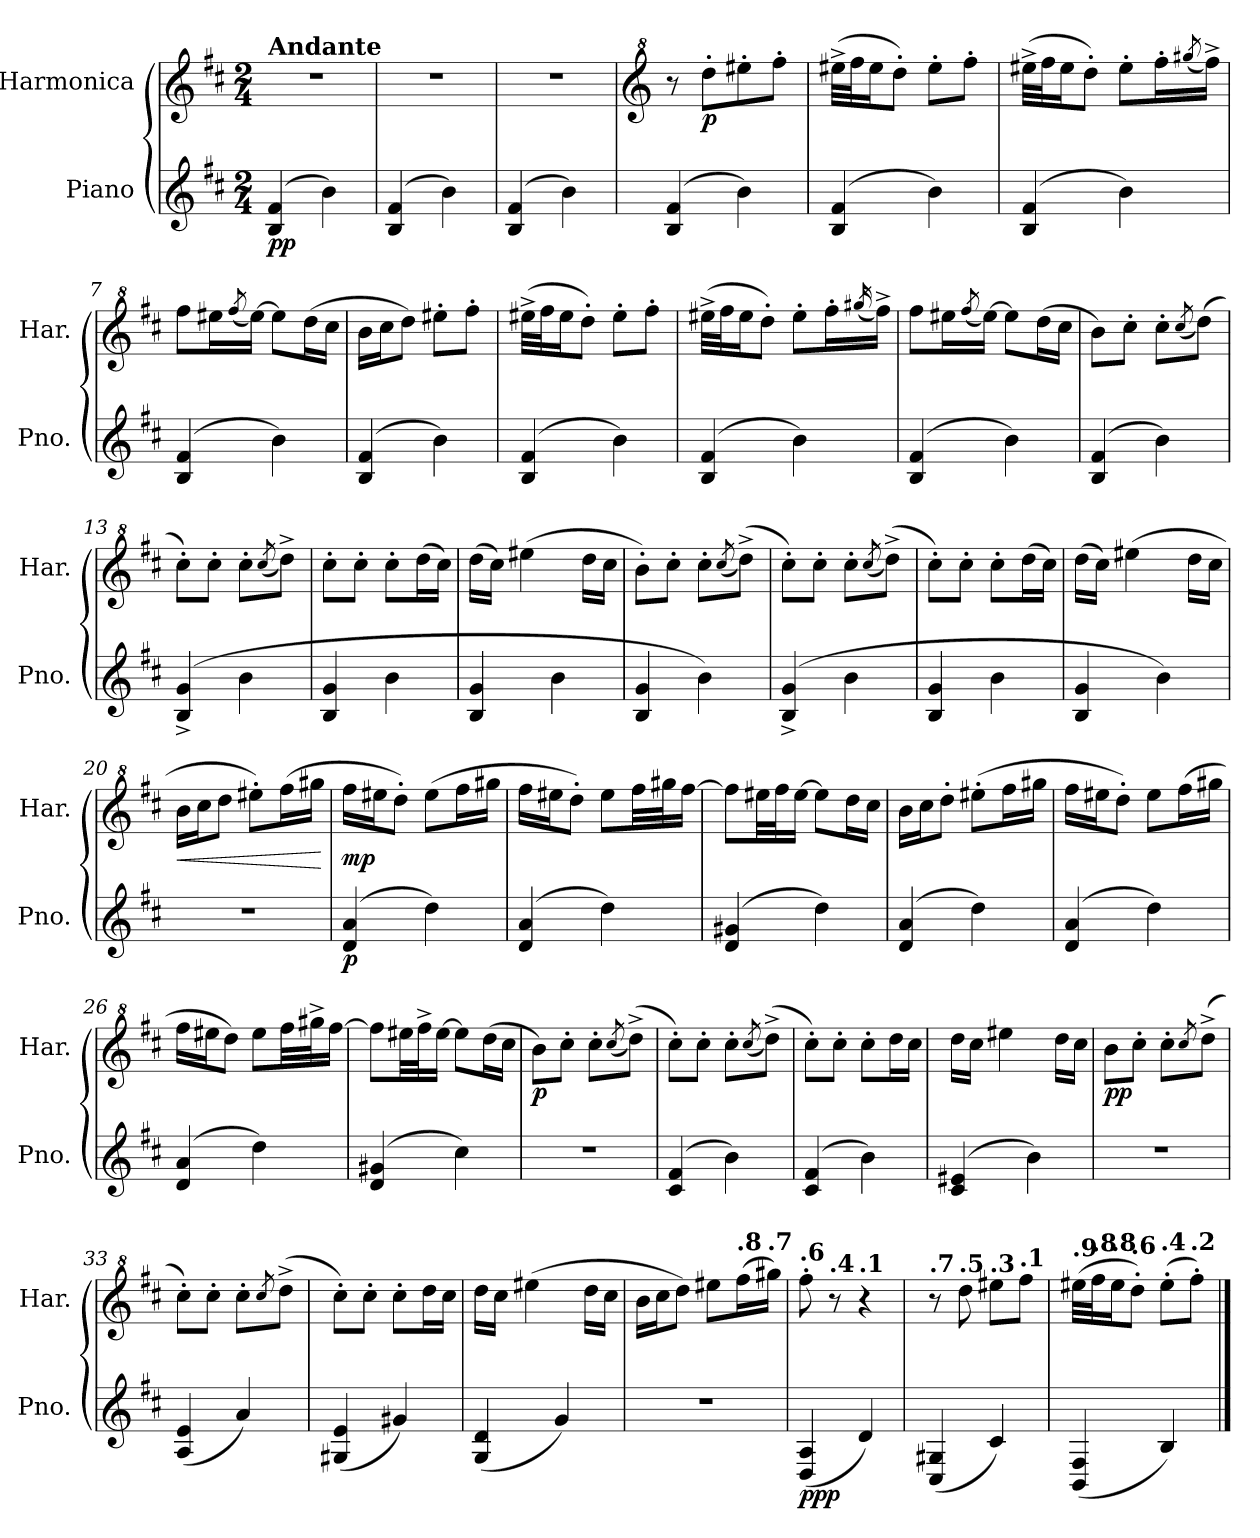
**kern	**dynam	**kern	**dynam
*part2	*part2	*part1	*part1
*staff2	*staff2	*staff1	*staff1
*I"Piano	*	*I"Harmonica	*
*I'Pno.	*	*I'Har.	*
*clefG2	*	*clefG2	*
*k[f#c#]	*	*k[f#c#]	*
*M2/4	*	*M2/4	*
*MM90	*	*MM90	*
=1	=1	=1	=1
!	!	!LO:TX:a:B:t=Andante	!
!	!LO:DY:b	!	!
(4B/ 4f#/	pp	2r	.
4b\)	.	.	.
=2	=2	=2	=2
(4B/ 4f#/	.	2r	.
4b\)	.	.	.
=3	=3	=3	=3
(4B/ 4f#/	.	2r	.
4b\)	.	.	.
=4	=4	=4	=4
*	*	*clefG^2	*
(4B/ 4f#/	.	8r	.
!	!	!	!LO:DY:b
.	.	8ddd'\L	p
4b\)	.	8eee#X'\	.
.	.	8fff#'\J	.
=5	=5	=5	=5
(4B/ 4f#/	.	(32eee#X^\LLL	.
.	.	32fff#\J	.
.	.	16eee#\J	.
.	.	8ddd'\J)	.
4b\)	.	8eee#'\L	.
.	.	8fff#'\J	.
=6	=6	=6	=6
(4B/ 4f#/	.	(32eee#X^\LLL	.
.	.	32fff#\J	.
.	.	16eee#\J	.
.	.	8ddd'\J)	.
4b\)	.	8eee#'\L	.
.	.	16fff#'\L	.
.	.	(8qggg#X/	.
.	.	16fff#^\JJ)	.
=7	=7	=7	=7
(4B/ 4f#/	.	8fff#\L	.
.	.	16eee#X\L	.
.	.	(8qfff#/	.
.	.	[16eee#\JJ)	.
4b\)	.	8eee#\L]	.
.	.	(16ddd\L	.
.	.	16ccc#\JJ	.
!!LO:LB:g=z
=8	=8	=8	=8
(4B/ 4f#/	.	16bb\LL	.
.	.	16ccc#\J	.
.	.	8ddd\J)	.
4b\)	.	8eee#X'\L	.
.	.	8fff#'\J	.
=9	=9	=9	=9
(4B/ 4f#/	.	(32eee#X^\LLL	.
.	.	32fff#\J	.
.	.	16eee#\J	.
.	.	8ddd'\J)	.
4b\)	.	8eee#'\L	.
.	.	8fff#'\J	.
=10	=10	=10	=10
(4B/ 4f#/	.	(32eee#X^\LLL	.
.	.	32fff#\J	.
.	.	16eee#\J	.
.	.	8ddd'\J)	.
4b\)	.	8eee#'\L	.
.	.	16fff#'\L	.
.	.	(16qggg#X/	.
.	.	16fff#^\JJ)	.
=11	=11	=11	=11
(4B/ 4f#/	.	8fff#\L	.
.	.	16eee#X\L	.
.	.	(8qfff#/	.
.	.	[16eee#\JJ)	.
4b\)	.	8eee#\L]	.
.	.	(16ddd\L	.
.	.	16ccc#\JJ	.
=12	=12	=12	=12
(4B/ 4f#/	.	8bb\L)	.
.	.	8ccc#'\J	.
4b\)	.	8ccc#'\L	.
.	.	(8qccc#/	.
.	.	(8ddd\J)	.
=13	=13	=13	=13
(>4B/^ 4g/^	.	8ccc#'\L)	.
.	.	8ccc#'\J	.
4b\	.	8ccc#'\L	.
.	.	(8qccc#/	.
.	.	8ddd^\J)	.
!!LO:LB:g=z
=14	=14	=14	=14
4B/ 4g/	.	8ccc#'\L	.
.	.	8ccc#'\J	.
4b\	.	8ccc#'\L	.
.	.	(16ddd\L	.
.	.	16ccc#\JJ)	.
=15	=15	=15	=15
4B/ 4g/	.	(16ddd\LL	.
.	.	16ccc#\JJ)	.
.	.	(4eee#X\	.
4b\	.	.	.
.	.	16ddd\LL	.
.	.	16ccc#\JJ	.
=16	=16	=16	=16
!	!	!	!LO:DY:b
!	!	!	!LO:DY:n=1:b
4B/ 4g/	.	8bb'\L)	other-dynamics p
.	.	8ccc#'\J	.
4b\)	.	8ccc#'\L	.
.	.	(8qccc#/	.
.	.	(8ddd^\J)	.
=17	=17	=17	=17
(>4B/^ 4g/^	.	8ccc#'\L)	.
.	.	8ccc#'\J	.
4b\	.	8ccc#'\L	.
.	.	(8qccc#/	.
.	.	(8ddd^\J)	.
=18	=18	=18	=18
4B/ 4g/	.	8ccc#'\L)	.
.	.	8ccc#'\J	.
4b\	.	8ccc#'\L	.
.	.	(16ddd\L	.
.	.	16ccc#\JJ)	.
=19	=19	=19	=19
4B/ 4g/	.	(16ddd\LL	.
.	.	16ccc#\JJ)	.
.	.	(4eee#X\	.
4b\)	.	.	.
.	.	16ddd\LL	.
.	.	16ccc#\JJ	.
=20	=20	=20	=20
!	!	!	!LO:HP:b
2r	.	16bb\LL	<
.	.	16ccc#\J	.
.	.	8ddd\J	.
.	.	8eee#X'\L)	.
.	.	(16fff#\L	.
.	.	16ggg#X\JJ	.
.	.	.	[
!!LO:LB:g=z
=21	=21	=21	=21
!	!LO:DY:b	!	!LO:DY:b
(4d/ 4a/	p	16fff#\LL	mp
.	.	16eee#X\J	.
.	.	8ddd'\J)	.
4dd\)	.	(8eee#\L	.
.	.	16fff#\L	.
.	.	16ggg#X\JJ	.
=22	=22	=22	=22
(4d/ 4a/	.	16fff#\LL	.
.	.	16eee#X\J	.
.	.	8ddd'\J)	.
4dd\)	.	8eee#\L	.
.	.	32fff#\LL	.
.	.	32ggg#X\J	.
.	.	[16fff#\JJ	.
=23	=23	=23	=23
(4d/ 4g#X/	.	8fff#\L]	.
.	.	32eee#X\LL	.
.	.	32fff#\J	.
.	.	[16eee#\JJ	.
4dd\)	.	8eee#\L]	.
.	.	16ddd\L	.
.	.	16ccc#\JJ	.
=24	=24	=24	=24
(4d/ 4a/	.	16bb\LL	.
.	.	16ccc#\J	.
.	.	8ddd'\J	.
4dd\)	.	(8eee#X'\L	.
.	.	16fff#\L	.
.	.	16ggg#X\JJ	.
=25	=25	=25	=25
(4d/ 4a/	.	16fff#\LL	.
.	.	16eee#X\J	.
.	.	8ddd'\J)	.
4dd\)	.	8eee#\L	.
.	.	(16fff#\L	.
.	.	16ggg#X\JJ	.
!!LO:LB:g=z
=26	=26	=26	=26
(4d/ 4a/	.	16fff#\LL	.
.	.	16eee#X\J	.
.	.	8ddd\J)	.
4dd\)	.	8eee#\L	.
.	.	32fff#\LL	.
.	.	32ggg#X^\J	.
.	.	[16fff#\JJ	.
=27	=27	=27	=27
(4d/ 4g#X/	.	8fff#\L]	.
.	.	32eee#X\LL	.
.	.	32fff#^\J	.
.	.	[16eee#\JJ	.
4cc#\)	.	8eee#\L]	.
.	.	(16ddd\L	.
.	.	16ccc#\JJ	.
=28	=28	=28	=28
!	!	!	!LO:DY:b
2r	.	8bb\L)	p
.	.	8ccc#'\J	.
.	.	8ccc#'\L	.
.	.	(8qccc#/	.
.	.	(8ddd^\J)	.
=29	=29	=29	=29
(4c#/ 4f#/	.	8ccc#'\L)	.
.	.	8ccc#'\J	.
4b\)	.	8ccc#'\L	.
.	.	(8qccc#/	.
.	.	(8ddd^\J)	.
=30	=30	=30	=30
(4c#/ 4f#/	.	8ccc#'\L)	.
.	.	8ccc#'\J	.
4b\)	.	8ccc#'\L	.
.	.	16ddd\L	.
.	.	16ccc#\JJ	.
=31	=31	=31	=31
(4c#/ 4e#X/	.	16ddd\LL	.
.	.	16ccc#\JJ	.
.	.	4eee#X\	.
4b\)	.	.	.
.	.	16ddd\LL	.
.	.	16ccc#\JJ	.
!!LO:LB:g=z
=32	=32	=32	=32
!	!	!	!LO:DY:b
2r	.	8bb\L	pp
.	.	8ccc#'\J	.
.	.	8ccc#'\L	.
.	.	8qccc#/	.
.	.	(8ddd^\J	.
=33	=33	=33	=33
(4A/ 4e/	.	8ccc#'\L)	.
.	.	8ccc#'\J	.
4a/)	.	8ccc#'\L	.
.	.	8qccc#/	.
.	.	(8ddd^\J	.
=34	=34	=34	=34
(4G#X/ 4e/	.	8ccc#'\L)	.
.	.	8ccc#'\J	.
4g#X/)	.	8ccc#'\L	.
.	.	16ddd\L	.
.	.	16ccc#\JJ	.
=35	=35	=35	=35
(4G/ 4d/	.	16ddd\LL	.
.	.	16ccc#\JJ	.
.	.	(4eee#X\	.
4g/)	.	.	.
.	.	16ddd\LL	.
.	.	16ccc#\JJ	.
=36	=36	=36	=36
2r	.	16bb\LL	.
.	.	16ccc#\J	.
.	.	8ddd\J)	.
*	*	*MM89	*
.	.	8eee#X\L	.
*	*	*MM84	*
!	!	!LO:TX:a:B:t=.8	!
.	.	(16fff#\L	.
*	*	*MM82	*
!	!	!LO:TX:a:B:t=.7	!
.	.	16ggg#X\JJ)	.
=37	=37	=37	=37
*	*	*MM80	*
!	!	!LO:TX:a:B:t=.6	!
!	!LO:DY:b	!	!
(4D/ 4A/	ppp	8fff#'\	.
*	*	*MM76	*
!	!	!LO:TX:a:B:t=.4	!
.	.	8r	.
*	*	*MM72	*
!	!	!LO:TX:a:B:t=.1	!
4d/)	.	4r	.
=38	=38	=38	=38
*	*	*MM63	*
!	!	!LO:TX:a:B:t=.7	!
(4C#/ 4G#X/	.	8r	.
*	*	*MM59	*
!	!	!LO:TX:a:B:t=.5	!
!	!	!	!LO:DY:b
.	.	8ddd\	other-dynamics
*	*	*MM55	*
!	!	!LO:TX:a:B:t=.3	!
4c#/)	.	8eee#X\L	.
*	*	*MM51	*
!	!	!LO:TX:a:B:t=.1	!
.	.	8fff#\J	.
=39	=39	=39	=39
*	*	*MM46	*
!	!	!LO:TX:a:B:t=.9	!
(4BB/ 4F#/	.	(32eee#X\LLL	.
*	*	*MM45	*
!	!	!LO:TX:a:B:t=.8	!
.	.	32fff#\J	.
*	*	*MM44	*
!	!	!LO:TX:a:B:t=.8	!
.	.	16eee#\J	.
*	*	*MM42	*
!	!	!LO:TX:a:B:t=.6	!
.	.	8ddd'\J)	.
*	*	*MM38	*
!	!	!LO:TX:a:B:t=.4	!
4B/)	.	(8eee#'\L	.
*	*	*MM34	*
!	!	!LO:TX:a:B:t=.2	!
.	.	8fff#'\J)	.
==	==	==	==
*-	*-	*-	*-
